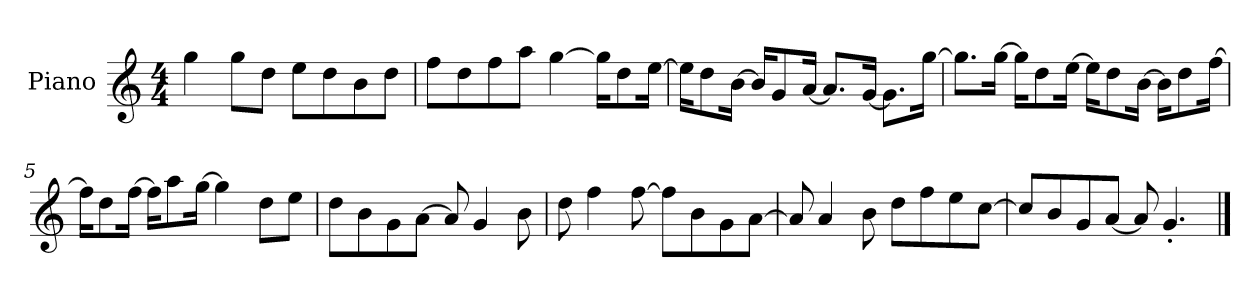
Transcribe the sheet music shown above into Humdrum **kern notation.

**kern
*part1
*staff1
*I"Piano
*I'P-no
*clefG2
*k[]
*M4/4
*MM90
=1
4gg\
8gg\L
8dd\J
8ee\L
8dd\
8b\
8dd\J
=2
8ff\L
8dd\
8ff\
8aa\J
[4gg\
16gg\KL]
8dd\
[16ee\Jk
=3
16ee\KL]
8dd\
[16b\Jk
16b/KL]
8g/
[16a/Jk
8.a/L]
[16g/Jk
8.g\L]
[16gg\Jk
=4
8.gg\L]
[16gg\Jk
16gg\KL]
8dd\
[16ee\Jk
16ee\KL]
8dd\
[16b\Jk
16b\KL]
8dd\
[16ff\Jk
!!LO:LB:g=z
=5
16ff\KL]
8dd\
[16ff\Jk
16ff\KL]
8aa\
[16gg\Jk
4gg\]
8dd\L
8ee\J
=6
8dd\L
8b\
8g\
[8a\J
8a/]
4g/
8b\
=7
8dd\
4ff\
[8ff\
8ff\L]
8b\
8g\
[8a\J
=8
8a/]
4a/
8b\
8dd\L
8ff\
8ee\
[8cc\J
=9
8cc/L]
8b/
8g/
[8a/J
8a/]
4.g'/
==
*-
